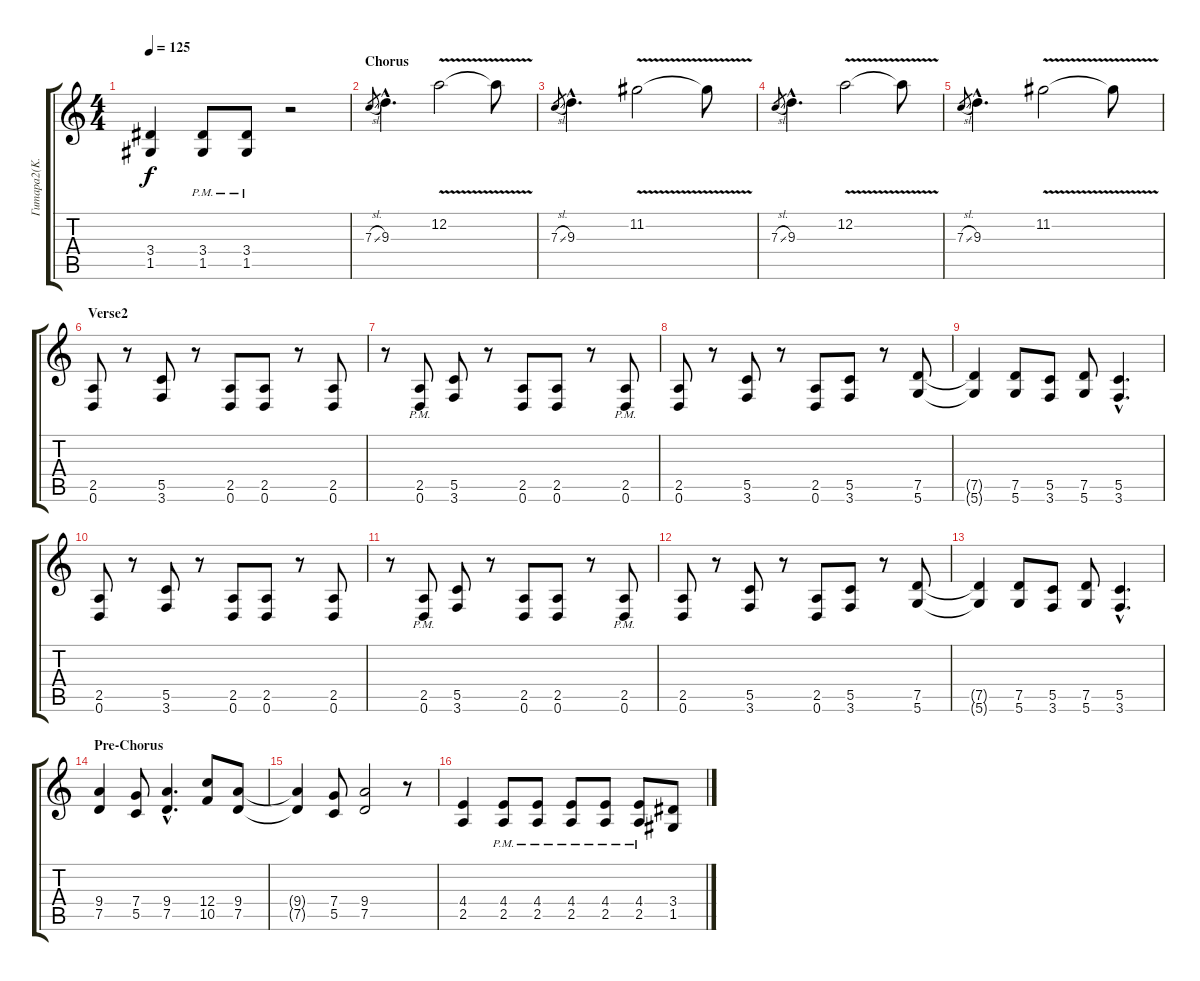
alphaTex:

\track ("Гитара2(K. K. Downing)" "Гитара2(K.") {instrument distortionguitar}
\staff {score tabs}
\tuning (D4 A3 F3 C3 G2 D2) {hide}
\ts (4 4)
\tempo 125
\clef g2
\ks c
(3.4{t} 1.5{t}).4{dy f} (3.4{pm} 1.5{pm}).8 (3.4{pm} 1.5{pm}).8 r.2 |
\section ("" "Chorus")
7.3{sl}.8{gr} 9.3{hac}.4{d volume 10} 12.2{v}.2 12.2{t}.8 |
7.3{sl}.8{gr} 9.3{hac}.4{d} 11.2{v}.2 11.2{t}.8 |
7.3{sl}.8{gr} 9.3{hac}.4{d} 12.2{v}.2 12.2{t}.8 |
7.3{sl}.8{gr} 9.3{hac}.4{d} 11.2{v}.2 11.2{t}.8 |
\section ("" "Verse2")
(2.5 0.6).8 r.8 (5.5 3.6).8 r.8 (2.5 0.6).8 (2.5 0.6).8 r.8 (2.5 0.6).8 |
r.8 (2.5{pm} 0.6{pm}).8 (5.5 3.6).8 r.8 (2.5 0.6).8 (2.5 0.6).8 r.8 (2.5{pm} 0.6{pm}).8 |
(2.5 0.6).8 r.8 (5.5 3.6).8 r.8 (2.5 0.6).8 (5.5 3.6).8 r.8 (7.5 5.6).8 |
(7.5{t} 5.6{t}).4 (7.5 5.6).8 (5.5 3.6).8 (7.5 5.6).8 (5.5{hac} 3.6{hac}).4{d} |
(2.5 0.6).8 r.8 (5.5 3.6).8 r.8 (2.5 0.6).8 (2.5 0.6).8 r.8 (2.5 0.6).8 |
r.8 (2.5{pm} 0.6{pm}).8 (5.5 3.6).8 r.8 (2.5 0.6).8 (2.5 0.6).8 r.8 (2.5{pm} 0.6{pm}).8 |
(2.5 0.6).8 r.8 (5.5 3.6).8 r.8 (2.5 0.6).8 (5.5 3.6).8 r.8 (7.5 5.6).8 |
(7.5{t} 5.6{t}).4 (7.5 5.6).8 (5.5 3.6).8 (7.5 5.6).8 (5.5{hac} 3.6{hac}).4{d} |
\section ("" "Pre-Chorus")
(9.4 7.5).4 (7.4 5.5).8 (9.4{hac} 7.5{hac}).4{d} (12.4 10.5).8 (9.4 7.5).8 |
(9.4{t} 7.5{t}).4 (7.4 5.5).8 (9.4 7.5).2 r.8 |
(4.4 2.5).4 (4.4{pm} 2.5{pm}).8 (4.4{pm} 2.5{pm}).8 (4.4{pm} 2.5{pm}).8 (4.4{pm} 2.5{pm}).8 (4.4{pm} 2.5{pm}).8 (3.4 1.5).8
